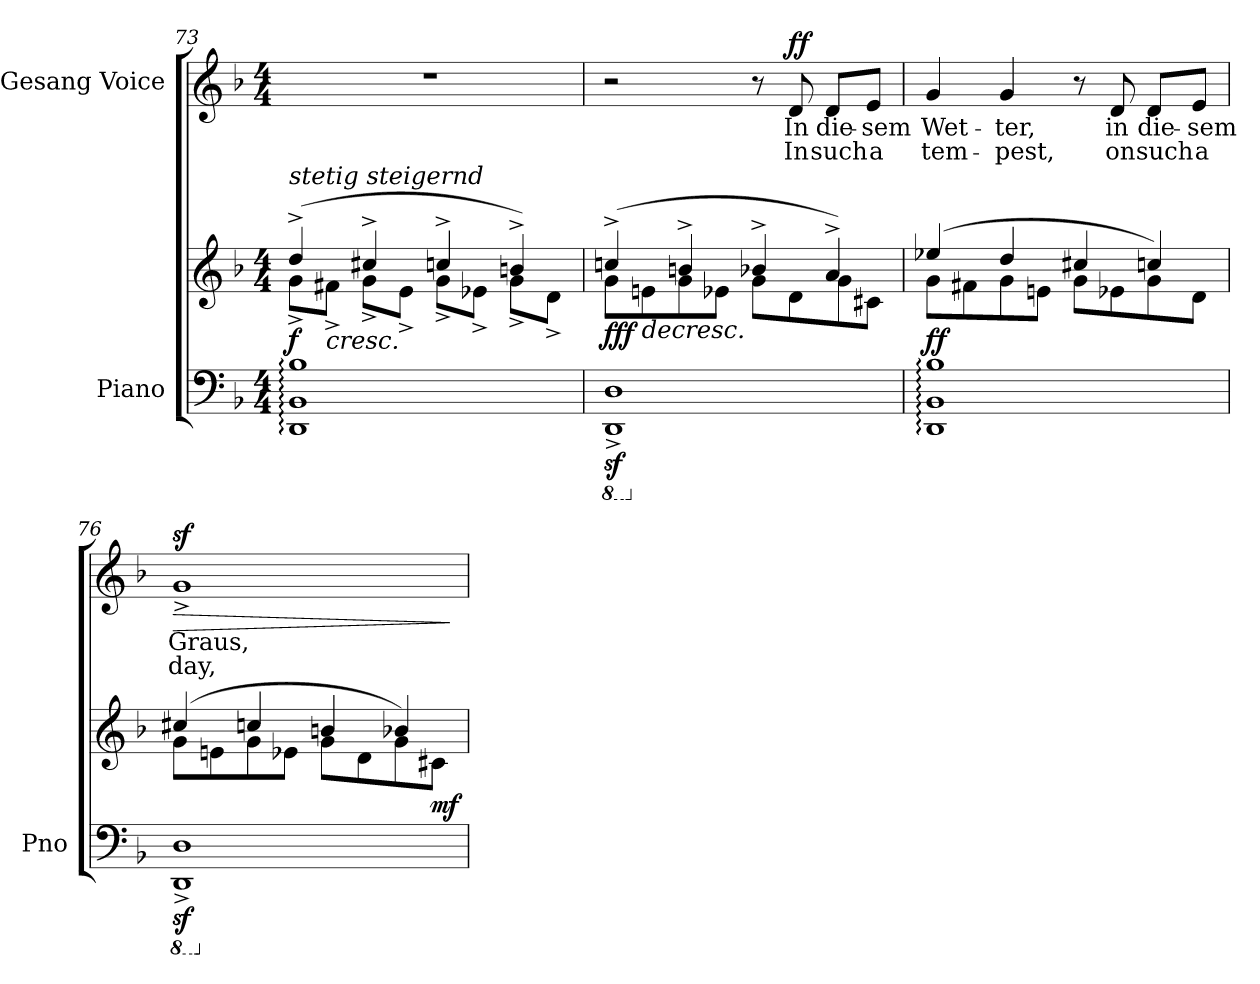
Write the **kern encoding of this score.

**kern	**kern	**dynam	**kern	**text	**text	**dynam
*part2	*part2	*part2	*part1	*part1	*part1	*part1
*staff3	*staff2	*staff2/3	*staff1	*staff1	*staff1	*staff1
*I"Piano	*	*	*I"Gesang Voice	*	*	*
*I'Pno	*	*	*	*	*	*
*clefF4	*clefG2	*	*clefG2	*	*	*
*k[b-]	*k[b-]	*	*k[b-]	*	*	*
*M4/4	*M4/4	*	*M4/4	*	*	*
=73	=73	=73	=73	=73	=73	=73
*	*^	*	*	*	*	*
!	!LO:TX:a:i:t=stetig steigernd	!	!	!	!	!	!
!	!	!	!LO:DY:b	!	!	!	!
1DD: 1BB-: 1B-:	(>4dd^/	8g^\L	f	1r	.	.	.
!	!	!LO:TX:b:i:t=cresc.	!	!	!	!	!
.	.	8f#X^\J	.	.	.	.	.
.	4cc#X^/	8g^\L	.	.	.	.	.
.	.	8e^\J	.	.	.	.	.
.	4ccn^/	8g^\L	.	.	.	.	.
.	.	8e-X^\J	.	.	.	.	.
.	4bn^/)	8g^\L	.	.	.	.	.
.	.	8d^\J	.	.	.	.	.
!!LO:PB:g=z
=74	=74	=74	=74	=74	=74	=74	=74
*8ba	*	*	*	*	*	*	*
!	!	!	!LO:DY:b	!	!	!	!
1DDDz<^ 1DDz<^	(>4ccn^/	8g\L	fff	2r	.	.	.
!	!	!	!LO:HP:b	!	!	!	!
.	.	8en\	>	.	.	.	.
.	4bn^/	8g\	.	.	.	.	.
.	.	8e-X\J	.	.	.	.	.
.	4b-X^/	8g\L	.	8r	.	.	.
!	!	!	!	!	!LO:LY:b	!LO:LY:b	!LO:DY:a
.	.	8d\	.	8d/	In	In	ff
!	!	!	!	!	!LO:LY:b	!LO:LY:b	!
.	4a^/)	8g\	.	8d/L	die-	such	.
!	!	!	!	!	!LO:LY:b	!LO:LY:b	!
.	.	8c#X\J	.	8e/J	-sem	a	.
=75	=75	=75	=75	=75	=75	=75	=75
*X8ba	*	*	*	*	*	*	*
!	!	!	!LO:DY:a=2	!	!LO:LY:b	!LO:LY:b	!
1DD: 1BB-: 1B-:	(>4ee-X/	8g\L	ff	4g/	Wet-	tem-	.
.	.	8f#X\	.	.	.	.	.
!	!	!	!	!	!LO:LY:b	!LO:LY:b	!
.	4dd/	8g\	.	4g/	-ter,	-pest,	.
.	.	8en\J	.	.	.	.	.
.	4cc#X/	8g\L	.	8r	.	.	.
!	!	!	!	!	!LO:LY:b	!LO:LY:b	!
.	.	8e-X\	.	8d/	in	on	.
!	!	!	!	!	!LO:LY:b	!LO:LY:b	!
.	4ccn/)	8g\	.	8d/L	die-	such	.
!	!	!	!	!	!LO:LY:b	!LO:LY:b	!
.	.	8d\J	.	8e/J	-sem	a	.
=76	=76	=76	=76	=76	=76	=76	=76
*8ba	*	*	*	*	*	*	*
!	!	!	!	!	!LO:LY:b	!LO:LY:b	!LO:HP:b
1DDDz<^ 1DDz<^	(>4cc#X/	8g\L	.	1gz>^	Graus,	day,	>
.	.	8en\	.	.	.	.	.
.	4ccn/	8g\	.	.	.	.	.
.	.	8e-X\J	.	.	.	.	.
.	4bn/	8g\L	.	.	.	.	.
.	.	8d\	.	.	.	.	.
.	4b-X/)	8g\	.	.	.	.	.
!	!	!	!LO:DY:n=1:b	!	!	!	!
.	.	8c#X\J	] mf	.	.	.	.
*	*v	*v	*	*	*	*	*
.	.	.	.	.	.	]
*X8ba	*	*	*	*	*	*
=	=	=	=	=	=	=
*-	*-	*-	*-	*-	*-	*-
